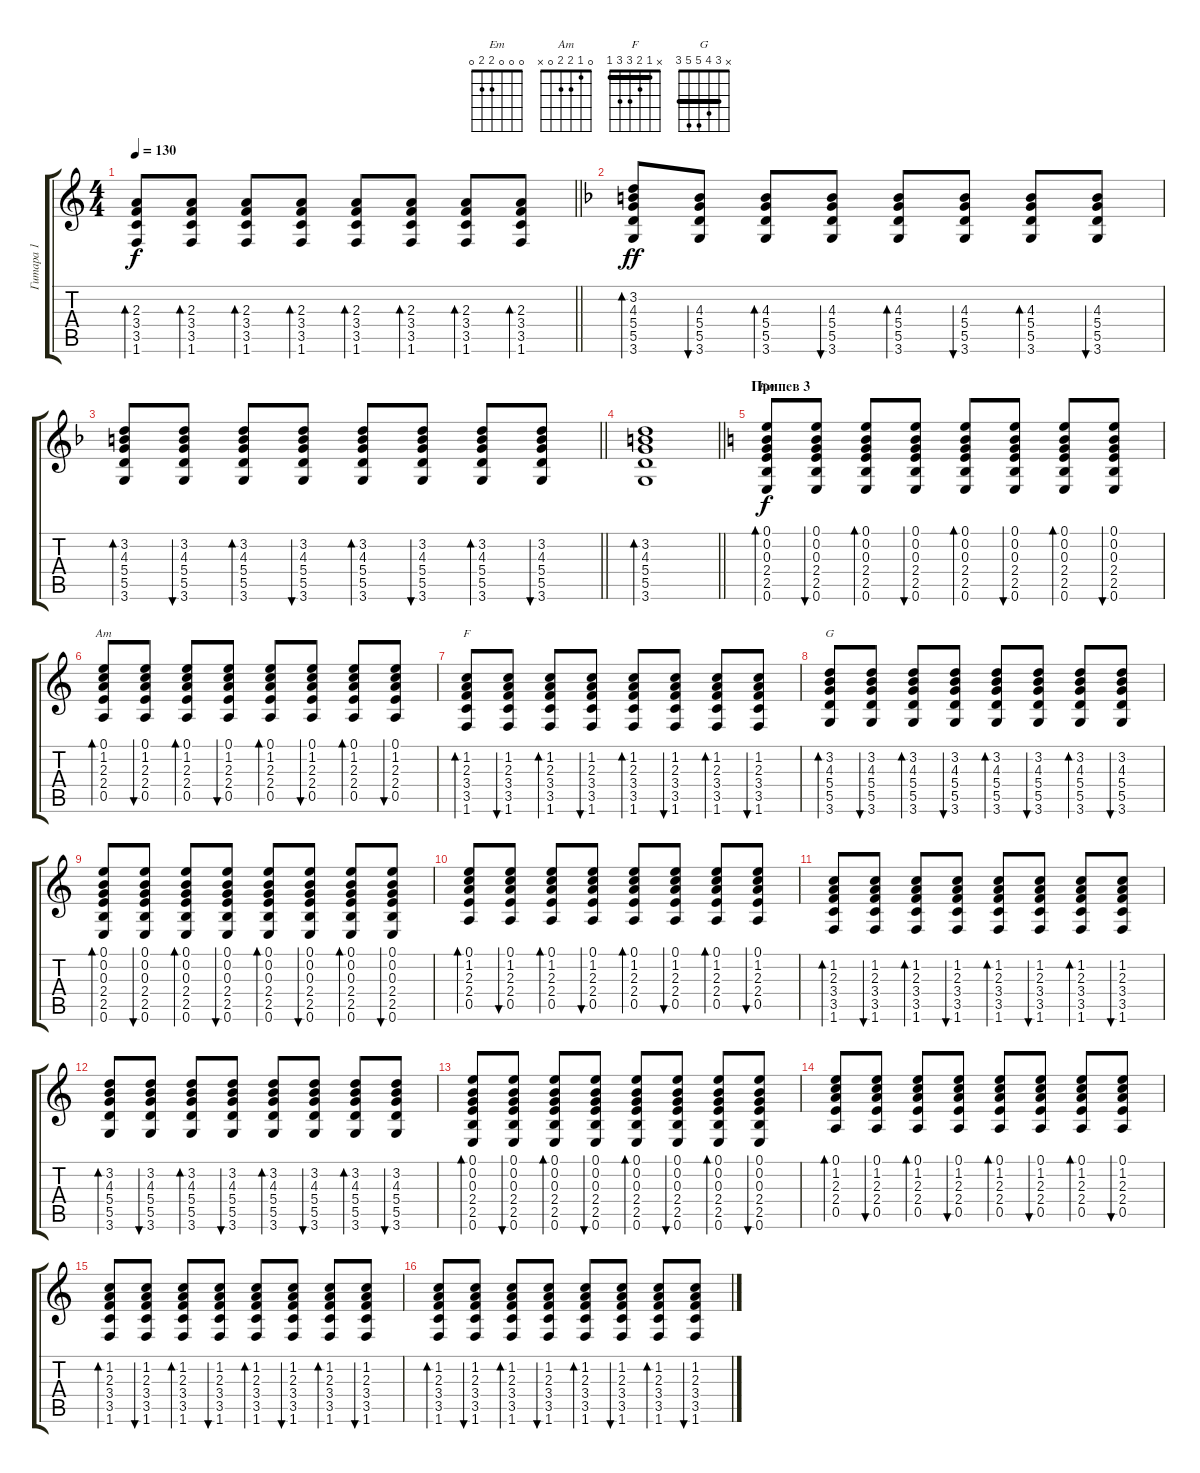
\track ("Гитара 1" "Гитара 1") {instrument acousticguitarsteel}
\staff {score tabs}
\tuning (E4 B3 G3 D3 A2 E2) {hide}
\chord ("Em" 0 0 0 2 2 0)
\chord ("Am" 0 1 2 2 0 x)
\chord ("F" x 1 2 3 3 1) {barre 1}
\chord ("G" x 3 4 5 5 3) {barre 3}
\ts (4 4)
\tempo 130
\clef g2
\barLineRight lightlight
\ks c
(2.3 3.4 3.5 1.6).8{bd 30 dy f} (2.3 3.4 3.5 1.6).8{bd 30} (2.3 3.4 3.5 1.6).8{bd 30} (2.3 3.4 3.5 1.6).8{bd 30} (2.3 3.4 3.5 1.6).8{bd 30} (2.3 3.4 3.5 1.6).8{bd 30} (2.3 3.4 3.5 1.6).8{bd 30} (2.3 3.4 3.5 1.6).8{bd 30} |
\ks f
(3.2 4.3 5.4 5.5 3.6).8{bd 60 dy ff} (4.3 5.4 5.5 3.6).8{bu 60} (4.3 5.4 5.5 3.6).8{bd 60} (4.3 5.4 5.5 3.6).8{bu 60} (4.3 5.4 5.5 3.6).8{bd 60} (4.3 5.4 5.5 3.6).8{bu 60} (4.3 5.4 5.5 3.6).8{bd 60} (4.3 5.4 5.5 3.6).8{bu 60} |
\barLineRight lightlight
(3.2 4.3 5.4 5.5 3.6).8{bd 60} (3.2 4.3 5.4 5.5 3.6).8{bu 60} (3.2 4.3 5.4 5.5 3.6).8{bd 60} (3.2 4.3 5.4 5.5 3.6).8{bu 60} (3.2 4.3 5.4 5.5 3.6).8{bd 60} (3.2 4.3 5.4 5.5 3.6).8{bu 60} (3.2 4.3 5.4 5.5 3.6).8{bd 60} (3.2 4.3 5.4 5.5 3.6).8{bu 60} |
\barLineRight lightlight
(3.2 4.3 5.4 5.5 3.6).1{bd 30} |
\section ("" "Припев 3")
\ks c
(0.1 0.2 0.3 2.4 2.5 0.6).8{bd 30 ch "Em" dy f} (0.1 0.2 0.3 2.4 2.5 0.6).8{bu 30} (0.1 0.2 0.3 2.4 2.5 0.6).8{bd 30} (0.1 0.2 0.3 2.4 2.5 0.6).8{bu 30} (0.1 0.2 0.3 2.4 2.5 0.6).8{bd 30} (0.1 0.2 0.3 2.4 2.5 0.6).8{bu 30} (0.1 0.2 0.3 2.4 2.5 0.6).8{bd 30} (0.1 0.2 0.3 2.4 2.5 0.6).8{bu 30} |
(0.1 1.2 2.3 2.4 0.5).8{bd 30 ch "Am"} (0.1 1.2 2.3 2.4 0.5).8{bu 30} (0.1 1.2 2.3 2.4 0.5).8{bd 30} (0.1 1.2 2.3 2.4 0.5).8{bu 30} (0.1 1.2 2.3 2.4 0.5).8{bd 30} (0.1 1.2 2.3 2.4 0.5).8{bu 30} (0.1 1.2 2.3 2.4 0.5).8{bd 30} (0.1 1.2 2.3 2.4 0.5).8{bu 30} |
(1.2 2.3 3.4 3.5 1.6).8{bd 30 ch "F"} (1.2 2.3 3.4 3.5 1.6).8{bu 30} (1.2 2.3 3.4 3.5 1.6).8{bd 30} (1.2 2.3 3.4 3.5 1.6).8{bu 30} (1.2 2.3 3.4 3.5 1.6).8{bd 30} (1.2 2.3 3.4 3.5 1.6).8{bu 30} (1.2 2.3 3.4 3.5 1.6).8{bd 30} (1.2 2.3 3.4 3.5 1.6).8{bu 30} |
(3.2 4.3 5.4 5.5 3.6).8{bd 30 ch "G"} (3.2 4.3 5.4 5.5 3.6).8{bu 30} (3.2 4.3 5.4 5.5 3.6).8{bd 30} (3.2 4.3 5.4 5.5 3.6).8{bu 30} (3.2 4.3 5.4 5.5 3.6).8{bd 30} (3.2 4.3 5.4 5.5 3.6).8{bu 30} (3.2 4.3 5.4 5.5 3.6).8{bd 30} (3.2 4.3 5.4 5.5 3.6).8{bu 30} |
(0.1 0.2 0.3 2.4 2.5 0.6).8{bd 30} (0.1 0.2 0.3 2.4 2.5 0.6).8{bu 30} (0.1 0.2 0.3 2.4 2.5 0.6).8{bd 30} (0.1 0.2 0.3 2.4 2.5 0.6).8{bu 30} (0.1 0.2 0.3 2.4 2.5 0.6).8{bd 30} (0.1 0.2 0.3 2.4 2.5 0.6).8{bu 30} (0.1 0.2 0.3 2.4 2.5 0.6).8{bd 30} (0.1 0.2 0.3 2.4 2.5 0.6).8{bu 30} |
(0.1 1.2 2.3 2.4 0.5).8{bd 30} (0.1 1.2 2.3 2.4 0.5).8{bu 30} (0.1 1.2 2.3 2.4 0.5).8{bd 30} (0.1 1.2 2.3 2.4 0.5).8{bu 30} (0.1 1.2 2.3 2.4 0.5).8{bd 30} (0.1 1.2 2.3 2.4 0.5).8{bu 30} (0.1 1.2 2.3 2.4 0.5).8{bd 30} (0.1 1.2 2.3 2.4 0.5).8{bu 30} |
(1.2 2.3 3.4 3.5 1.6).8{bd 30} (1.2 2.3 3.4 3.5 1.6).8{bu 30} (1.2 2.3 3.4 3.5 1.6).8{bd 30} (1.2 2.3 3.4 3.5 1.6).8{bu 30} (1.2 2.3 3.4 3.5 1.6).8{bd 30} (1.2 2.3 3.4 3.5 1.6).8{bu 30} (1.2 2.3 3.4 3.5 1.6).8{bd 30} (1.2 2.3 3.4 3.5 1.6).8{bu 30} |
(3.2 4.3 5.4 5.5 3.6).8{bd 30} (3.2 4.3 5.4 5.5 3.6).8{bu 30} (3.2 4.3 5.4 5.5 3.6).8{bd 30} (3.2 4.3 5.4 5.5 3.6).8{bu 30} (3.2 4.3 5.4 5.5 3.6).8{bd 30} (3.2 4.3 5.4 5.5 3.6).8{bu 30} (3.2 4.3 5.4 5.5 3.6).8{bd 30} (3.2 4.3 5.4 5.5 3.6).8{bu 30} |
(0.1 0.2 0.3 2.4 2.5 0.6).8{bd 30} (0.1 0.2 0.3 2.4 2.5 0.6).8{bu 30} (0.1 0.2 0.3 2.4 2.5 0.6).8{bd 30} (0.1 0.2 0.3 2.4 2.5 0.6).8{bu 30} (0.1 0.2 0.3 2.4 2.5 0.6).8{bd 30} (0.1 0.2 0.3 2.4 2.5 0.6).8{bu 30} (0.1 0.2 0.3 2.4 2.5 0.6).8{bd 30} (0.1 0.2 0.3 2.4 2.5 0.6).8{bu 30} |
(0.1 1.2 2.3 2.4 0.5).8{bd 30} (0.1 1.2 2.3 2.4 0.5).8{bu 30} (0.1 1.2 2.3 2.4 0.5).8{bd 30} (0.1 1.2 2.3 2.4 0.5).8{bu 30} (0.1 1.2 2.3 2.4 0.5).8{bd 30} (0.1 1.2 2.3 2.4 0.5).8{bu 30} (0.1 1.2 2.3 2.4 0.5).8{bd 30} (0.1 1.2 2.3 2.4 0.5).8{bu 30} |
(1.2 2.3 3.4 3.5 1.6).8{bd 30} (1.2 2.3 3.4 3.5 1.6).8{bu 30} (1.2 2.3 3.4 3.5 1.6).8{bd 30} (1.2 2.3 3.4 3.5 1.6).8{bu 30} (1.2 2.3 3.4 3.5 1.6).8{bd 30} (1.2 2.3 3.4 3.5 1.6).8{bu 30} (1.2 2.3 3.4 3.5 1.6).8{bd 30} (1.2 2.3 3.4 3.5 1.6).8{bu 30} |
(1.2 2.3 3.4 3.5 1.6).8{bd 30} (1.2 2.3 3.4 3.5 1.6).8{bu 30} (1.2 2.3 3.4 3.5 1.6).8{bd 30} (1.2 2.3 3.4 3.5 1.6).8{bu 30} (1.2 2.3 3.4 3.5 1.6).8{bd 30} (1.2 2.3 3.4 3.5 1.6).8{bu 30} (1.2 2.3 3.4 3.5 1.6).8{bd 30} (1.2 2.3 3.4 3.5 1.6).8{bu 30}
